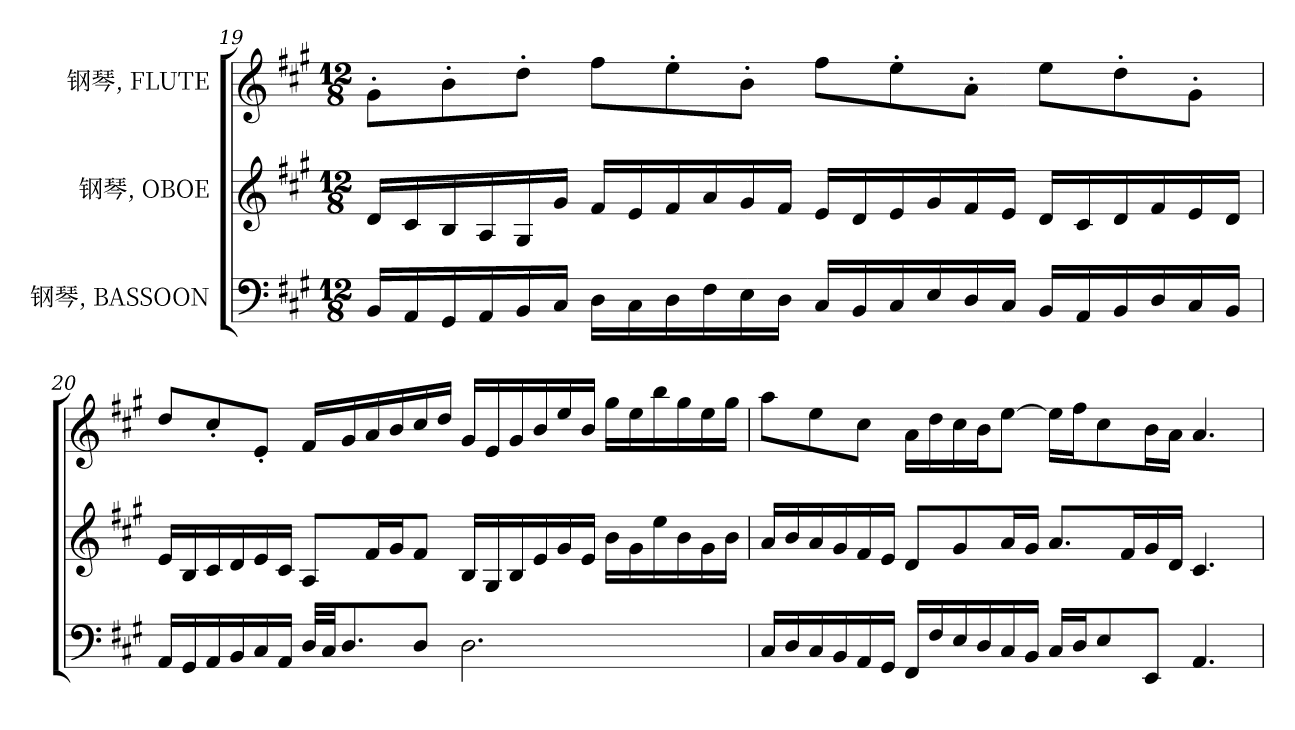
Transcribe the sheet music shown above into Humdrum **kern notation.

**kern	**kern	**kern
*part3	*part2	*part1
*staff3	*staff2	*staff1
*I"钢琴, BASSOON	*I"钢琴, OBOE	*I"钢琴, FLUTE
!!LO:LB:g=z
*clefF4	*clefG2	*clefG2
*k[f#c#g#]	*k[f#c#g#]	*k[f#c#g#]
*M12/8	*M12/8	*M12/8
=19	=19	=19
16BB/LL	16d/LL	8g#'\L
16AA/	16c#/	.
16GG#/	16B/	8b'\
16AA/	16A/	.
16BB/	16G#/	8dd'\J
16C#/JJ	16g#/JJ	.
16D\LL	16f#/LL	8ff#\L
16C#\	16e/	.
16D\	16f#/	8ee'\
16F#\	16a/	.
16E\	16g#/	8b'\J
16D\JJ	16f#/JJ	.
16C#/LL	16e/LL	8ff#\L
16BB/	16d/	.
16C#/	16e/	8ee'\
16E/	16g#/	.
16D/	16f#/	8a'\J
16C#/JJ	16e/JJ	.
16BB/LL	16d/LL	8ee\L
16AA/	16c#/	.
16BB/	16d/	8dd'\
16D/	16f#/	.
16C#/	16e/	8g#'\J
16BB/JJ	16d/JJ	.
!!LO:LB:g=z
=20	=20	=20
16AA/LL	16e/LL	8dd/L
16GG#/	16B/	.
16AA/	16c#/	8cc#'/
16BB/	16d/	.
16C#/	16e/	8e'/J
16AA/JJ	16c#/JJ	.
32D/LLL	8A/L	16f#/LL
32C#/JJ	.	.
8.D/	.	16g#/
.	16f#/L	16a/
.	16g#/J	16b/
8D/J	8f#/J	16cc#/
.	.	16dd/JJ
2.D\	16B/LL	16g#/LL
.	16G#/	16e/
.	16B/	16g#/
.	16e/	16b/
.	16g#/	16ee/
.	16e/JJ	16b/JJ
.	16b\LL	16gg#\LL
.	16g#\	16ee\
.	16ee\	16bb\
.	16b\	16gg#\
.	16g#\	16ee\
.	16b\JJ	16gg#\JJ
=21	=21	=21
16C#/LL	16a/LL	8aa\L
16D/	16b/	.
*	*	*MM73
16C#/	16a/	8ee\
16BB/	16g#/	.
16AA/	16f#/	8cc#\J
16GG#/JJ	16e/JJ	.
*	*	*MM61
16FF#/LL	8d/L	16a\LL
16F#/	.	16dd\
16E/	8g#/	16cc#\
16D/	.	16b\J
16C#/	16a/L	[8ee\J
16BB/JJ	16g#/JJ	.
16C#/LL	8.a/L	16ee\LL]
16D/J	.	16ff#\J
8E/	.	8cc#\
.	16f#/L	.
8EE/J	16g#/	16b\L
.	16d/JJ	16a\JJ
4.AA/	4.c#/	4.a/
=	=	=
*-	*-	*-
